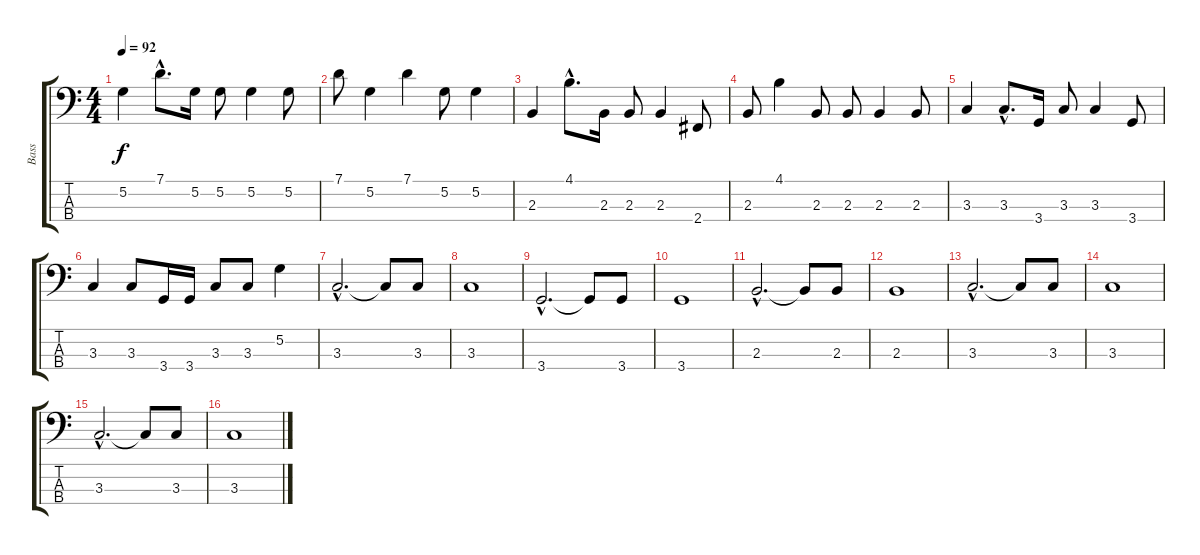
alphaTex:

\track ("Bass" "Bass") {instrument electricbassfinger}
\staff {score tabs}
\tuning (G2 D2 A1 E1) {hide}
\ts (4 4)
\tempo 92
\clef f4
\ks c
5.2.4{dy f} 7.1{hac}.8{d} 5.2.16 5.2.8 5.2.4 5.2.8 |
7.1.8 5.2.4 7.1.4 5.2.8 5.2.4 |
2.3.4 4.1{hac}.8{d} 2.3.16 2.3.8 2.3.4 2.4.8 |
2.3.8 4.1.4 2.3.8 2.3.8 2.3.4 2.3.8 |
3.3.4 3.3{hac}.8{d} 3.4.16 3.3.8 3.3.4 3.4.8 |
3.3.4 3.3.8 3.4.16 3.4.16 3.3.8 3.3.8 5.2.4 |
3.3{hac}.2{d} 3.3{t}.8 3.3.8 |
3.3.1 |
3.4{hac}.2{d volume 9} 3.4{t}.8 3.4.8 |
3.4.1 |
2.3{hac}.2{d} 2.3{t}.8 2.3.8 |
2.3.1 |
3.3{hac}.2{d} 3.3{t}.8 3.3.8 |
3.3.1 |
3.3{hac}.2{d} 3.3{t}.8 3.3.8 |
3.3.1
